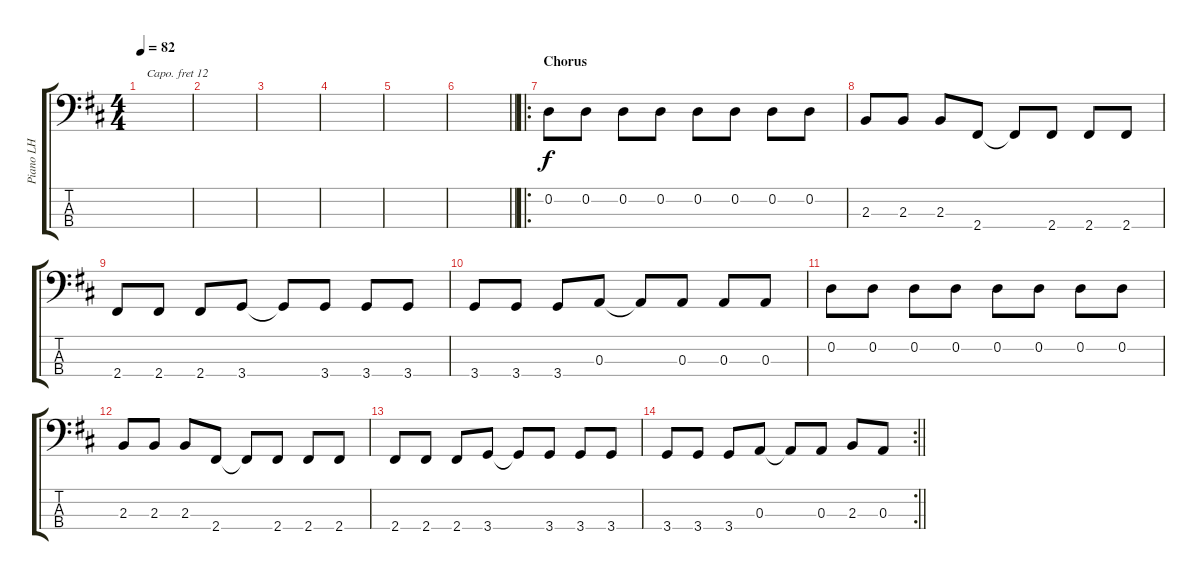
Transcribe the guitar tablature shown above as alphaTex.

\track ("Piano LH" "Piano LH") {instrument brightacousticpiano}
\staff {score tabs}
\capo 12
\tuning (G2 D2 A1 E1) {hide}
\ts (4 4)
\tempo 82
\clef f4
\ks d
|
|
|
|
|
\barLineRight lightlight
|
\ro
\section ("" "Chorus")
0.2.8 0.2.8 0.2.8 0.2.8 0.2.8 0.2.8 0.2.8 0.2.8 |
2.3.8 2.3.8 2.3.8 2.4.8 2.4{t}.8 2.4.8 2.4.8 2.4.8 |
2.4.8 2.4.8 2.4.8 3.4.8 3.4{t}.8 3.4.8 3.4.8 3.4.8 |
3.4.8 3.4.8 3.4.8 0.3.8 0.3{t}.8 0.3.8 0.3.8 0.3.8 |
0.2.8 0.2.8 0.2.8 0.2.8 0.2.8 0.2.8 0.2.8 0.2.8 |
2.3.8 2.3.8 2.3.8 2.4.8 2.4{t}.8 2.4.8 2.4.8 2.4.8 |
2.4.8 2.4.8 2.4.8 3.4.8 3.4{t}.8 3.4.8 3.4.8 3.4.8 |
\rc 2
\barLineRight lightlight
3.4.8 3.4.8 3.4.8 0.3.8 0.3{t}.8 0.3.8 2.3.8 0.3.8
